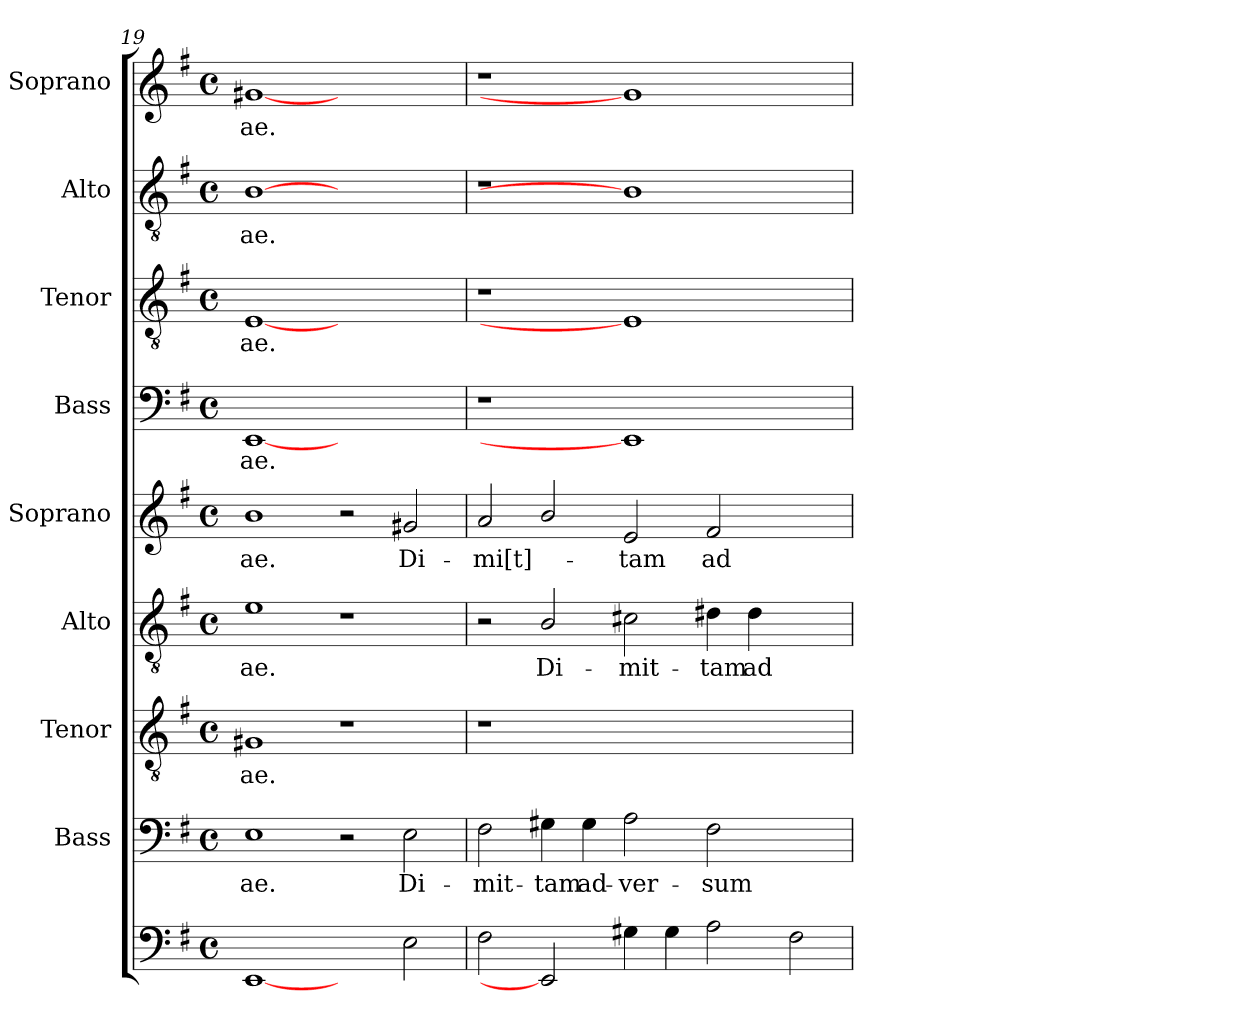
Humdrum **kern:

**kern	**kern	**text	**kern	**text	**kern	**text	**kern	**text	**kern	**text	**kern	**text	**kern	**text	**kern	**text
*part9	*part8	*part8	*part7	*part7	*part6	*part6	*part5	*part5	*part4	*part4	*part3	*part3	*part2	*part2	*part1	*part1
*staff9	*staff8	*staff8	*staff7	*staff7	*staff6	*staff6	*staff5	*staff5	*staff4	*staff4	*staff3	*staff3	*staff2	*staff2	*staff1	*staff1
*I""Violón y contrabajo"	*I"Bass	*	*I"Tenor	*	*I"Alto	*	*I"Soprano	*	*I"Bass	*	*I"Tenor	*	*I"Alto	*	*I"Soprano	*
*I'Cont.	*I'B.	*	*I'T.	*	*I'A.	*	*I'S.	*	*I'B.	*	*I'T.	*	*I'A.	*	*I'S.	*
*clefF4	*clefF4	*	*clefGv2	*	*clefGv2	*	*clefG2	*	*clefF4	*	*clefGv2	*	*clefGv2	*	*clefG2	*
*	*	*	*ITrd7c12	*	*ITrd7c12	*	*	*	*	*	*ITrd7c12	*	*ITrd7c12	*	*	*
*k[f#]	*k[f#]	*	*k[f#]	*	*k[f#]	*	*k[f#]	*	*k[f#]	*	*k[f#]	*	*k[f#]	*	*k[f#]	*
*G:	*G:	*	*G:	*	*G:	*	*G:	*	*G:	*	*G:	*	*G:	*	*G:	*
*M4/4	*M4/4	*	*M4/4	*	*M4/4	*	*M4/4	*	*M4/4	*	*M4/4	*	*M4/4	*	*M4/4	*
*met(c)	*met(c)	*	*met(c)	*	*met(c)	*	*met(c)	*	*met(c)	*	*met(c)	*	*met(c)	*	*met(c)	*
=19	=19	=19	=19	=19	=19	=19	=19	=19	=19	=19	=19	=19	=19	=19	=19	=19
!	!	!LO:LY:b:color=#000000	!	!	!	!	!	!	!	!	!	!	!	!	!	!
!	!	!	!	!LO:LY:b:color=#000000	!	!	!	!	!	!	!	!	!	!	!	!
!	!	!	!	!	!	!LO:LY:b:color=#000000	!	!	!	!	!	!	!	!	!	!
!	!	!	!	!	!	!	!	!LO:LY:b:color=#000000	!	!	!	!	!	!	!	!
!	!	!	!	!	!	!	!	!	!	!LO:LY:b:color=#000000	!	!	!	!	!	!
!	!	!	!	!	!	!	!	!	!	!	!	!LO:LY:b:color=#000000	!	!	!	!
!	!	!	!	!	!	!	!	!	!	!	!	!	!	!LO:LY:b:color=#000000	!	!
!	!	!	!	!	!	!	!	!	!	!	!	!	!	!	!	!LO:LY:b:color=#000000
[1EEi	1Ei	-ae.	1GG#Xi	-ae.	1Ei	-ae.	1bi	-ae.	[1EEi	-ae.	[1EEi	-ae.	[1BBi	-ae.	[1g#Xi	-ae.
2ryy	2r	.	1r	.	1r	.	2r	.	1ryy	.	1ryy	.	1ryy	.	1ryy	.
!	!	!LO:LY:b:color=#000000	!	!	!	!	!	!	!	!	!	!	!	!	!	!
!	!	!	!	!	!	!	!	!LO:LY:b:color=#000000	!	!	!	!	!	!	!	!
2Ei\	2Ei\	Di-	.	.	.	.	2g#Xi/	Di-	.	.	.	.	.	.	.	.
!!LO:PB:g=z
=20	=20	=20	=20	=20	=20	=20	=20	=20	=20	=20	=20	=20	=20	=20	=20	=20
!	!	!LO:LY:b:color=#000000	!LO:N:vis=1	!	!	!	!	!	!	!	!	!	!	!	!	!
!	!	!	!	!	!	!	!	!LO:LY:b:color=#000000	!LO:N:vis=1	!	!LO:N:vis=1	!	!LO:N:vis=1	!	!LO:N:vis=1	!
2F#i\	2F#i\	-mit-	1r	.	2r	.	2ai/	-mi[t]-	1r	.	1r	.	1r	.	1r	.
!	!	!LO:LY:b:color=#000000	!	!	!	!	!	!	!	!	!	!	!	!	!	!
!	!	!	!	!	!	!LO:LY:b:color=#000000	!	!	!	!	!	!	!	!	!	!
2EEi]	4G#Xi\	-tam	.	.	2BBi/	Di-	2bi/	.	.	.	.	.	.	.	.	.
!	!	!LO:LY:b:color=#000000	!	!	!	!	!	!	!	!	!	!	!	!	!	!
.	4G#i\	ad-	.	.	.	.	.	.	.	.	.	.	.	.	.	.
!	!	!LO:LY:b:color=#000000	!	!	!	!	!	!	!	!	!	!	!	!	!	!
!	!	!	!	!	!	!LO:LY:b:color=#000000	!	!	!	!	!	!	!	!	!	!
!	!	!	!	!	!	!	!	!LO:LY:b:color=#000000	!	!	!	!	!	!	!	!
4G#Xi\	2Ai\	-ver-	1.ryy	.	2C#Xi\	-mit-	2ei/	-tam	1EEi]	.	1EEi]	.	1BBi]	.	1g#i]	.
4G#i\	.	.	.	.	.	.	.	.	.	.	.	.	.	.	.	.
!	!	!LO:LY:b:color=#000000	!	!	!	!	!	!	!	!	!	!	!	!	!	!
!	!	!	!	!	!	!LO:LY:b:color=#000000	!	!	!	!	!	!	!	!	!	!
!	!	!	!	!	!	!	!	!LO:LY:b:color=#000000	!	!	!	!	!	!	!	!
2Ai\	2F#i\	-sum	.	.	4D#Xi\	-tam	2f#i/	ad-	.	.	.	.	.	.	.	.
!	!	!	!	!	!	!LO:LY:b:color=#000000	!	!	!	!	!	!	!	!	!	!
.	.	.	.	.	4D#i\	ad-	.	.	.	.	.	.	.	.	.	.
2F#i\	2ryy	.	.	.	2ryy	.	2ryy	.	2ryy	.	2ryy	.	2ryy	.	2ryy	.
=	=	=	=	=	=	=	=	=	=	=	=	=	=	=	=	=
*-	*-	*-	*-	*-	*-	*-	*-	*-	*-	*-	*-	*-	*-	*-	*-	*-
